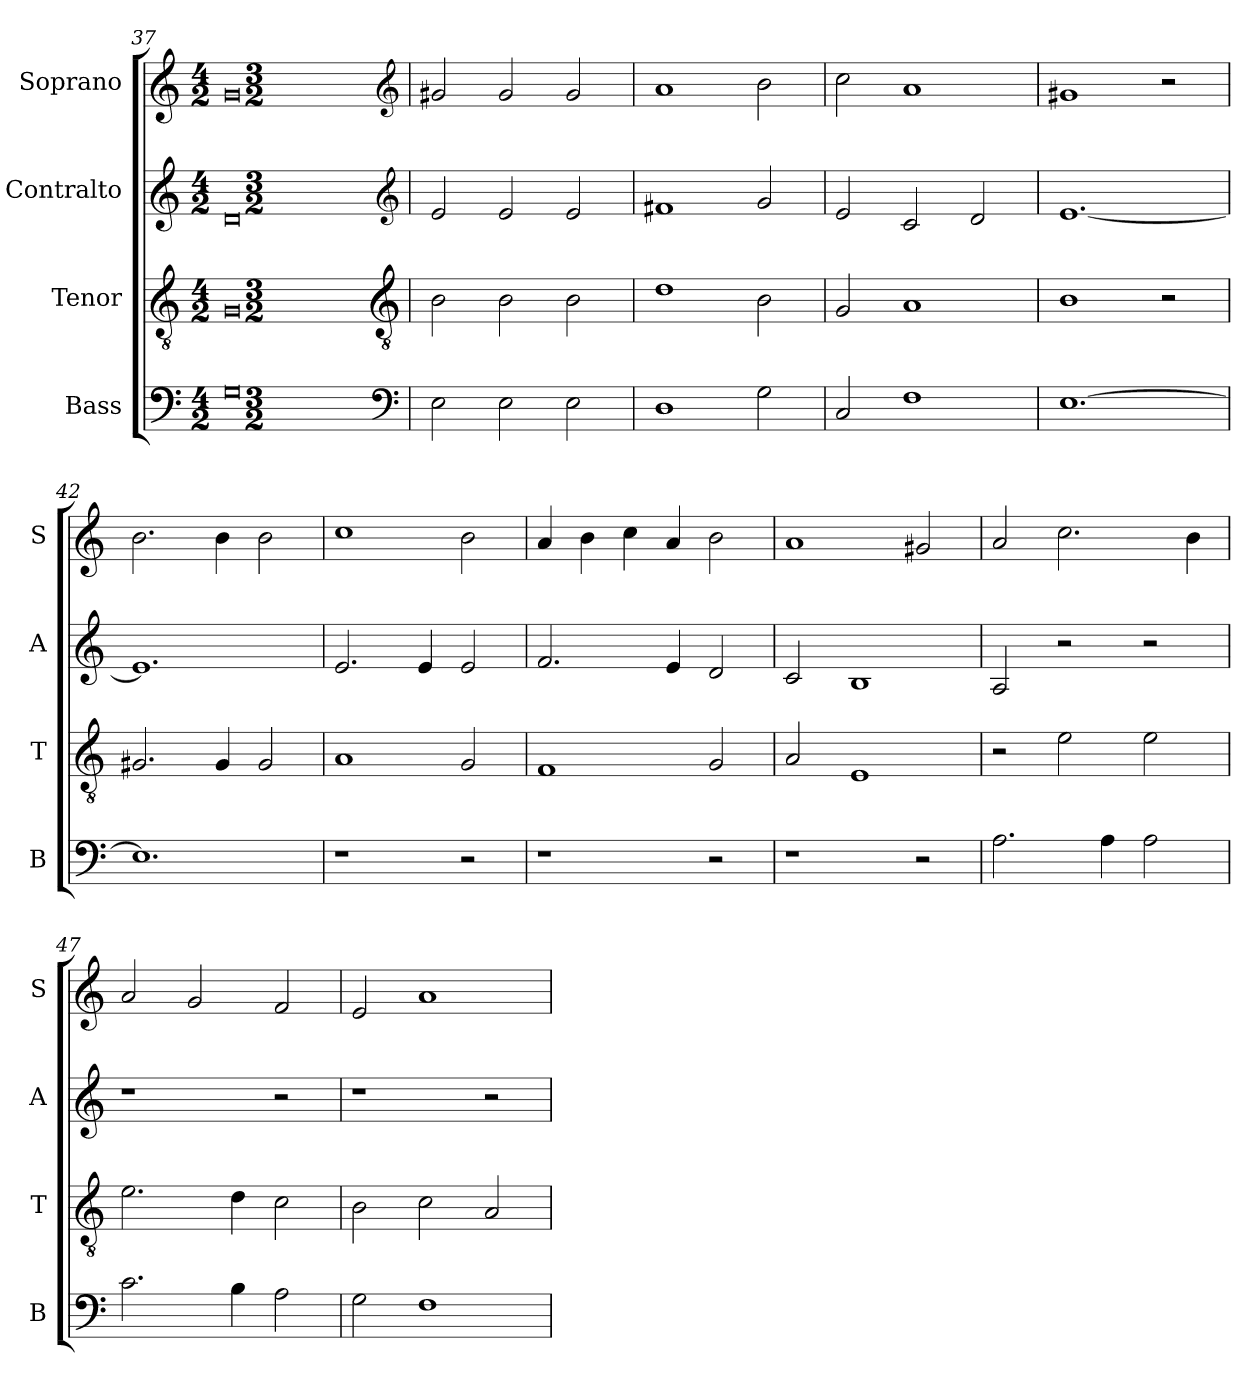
**kern	**kern	**kern	**kern
*part4	*part3	*part2	*part1
*staff4	*staff3	*staff2	*staff1
*I"Bass	*I"Tenor	*I"Contralto	*I"Soprano
*I'B	*I'T	*I'A	*I'S
*clefF4	*clefGv2	*clefG2	*clefG2
*k[]	*k[]	*k[]	*k[]
*A:aeo	*A:aeo	*A:aeo	*A:aeo
*M4/2	*M4/2	*M4/2	*M4/2
=37	=37	=37	=37
0G	0G	0d	0g
*clefF4	*clefGv2	*clefG2	*clefG2
*k[]	*k[]	*k[]	*k[]
*A:aeo	*A:aeo	*A:aeo	*A:aeo
*M3/2	*M3/2	*M3/2	*M3/2
=38	=38	=38	=38
2E	2B	2e	2g#X
2E	2B	2e	2g#
2E	2B	2e	2g#
=39	=39	=39	=39
1D	1d	1f#X	1a
2G	2B	2g	2b
=40	=40	=40	=40
2C	2G	2e	2cc
1F	1A	2c	1a
.	.	2d	.
=41	=41	=41	=41
[1.E	1B	[1.e	1g#X
.	2r	.	2r
=42	=42	=42	=42
1.E]	2.G#X	1.e]	2.b
.	4G#	.	4b
.	2G#	.	2b
=43	=43	=43	=43
1r	1A	2.e	1cc
.	.	4e	.
2r	2G	2e	2b
=44	=44	=44	=44
1r	1F	2.f	4a
.	.	.	4b
.	.	.	4cc
.	.	4e	4a
2r	2G	2d	2b
=45	=45	=45	=45
1r	2A	2c	1a
.	1E	1B	.
2r	.	.	2g#X
=46	=46	=46	=46
2.A	2r	2A	2a
.	2e	2r	2.cc
4A	.	.	.
2A	2e	2r	.
.	.	.	4b
=47	=47	=47	=47
2.c	2.e	1r	2a
.	.	.	2g
4B	4d	.	.
2A	2c	2r	2f
=48	=48	=48	=48
2G	2B	1r	2e
1F	2c	.	1a
.	2A	2r	.
=	=	=	=
*-	*-	*-	*-
